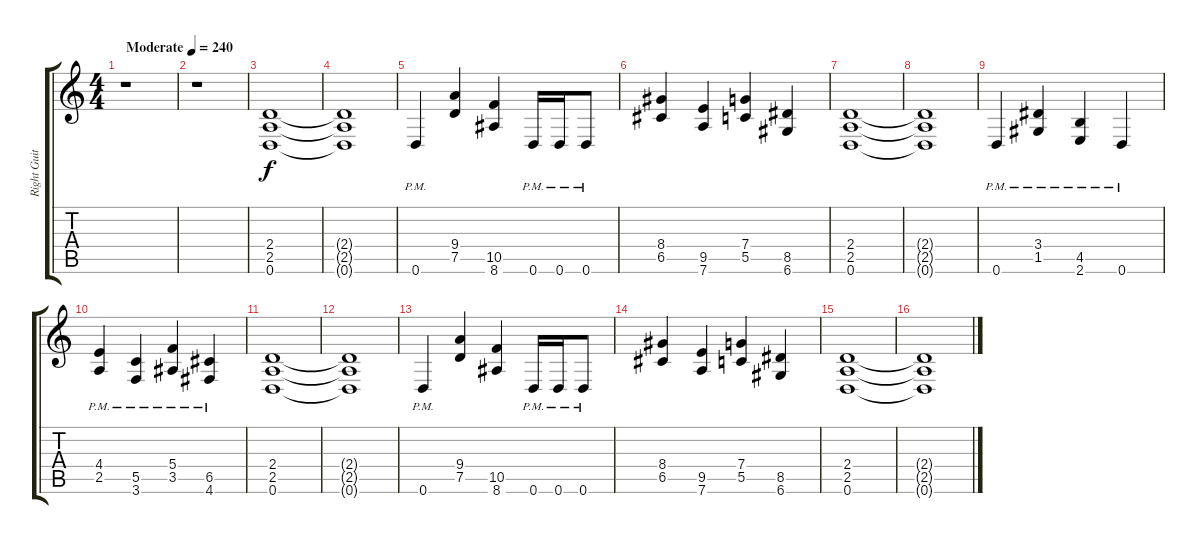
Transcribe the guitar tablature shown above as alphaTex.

\track ("Right Guitar" "Right Guit") {instrument distortionguitar}
\staff {score tabs}
\tuning (D4 A3 F3 C3 G2 D2) {hide}
\ts (4 4)
\section ("" "")
\tempo (240 "Moderate")
\clef g2
\ks c
r.1{dy f instrument distortionguitar} |
r.1 |
(2.4 2.5 0.6).1 |
(2.4{t} 2.5{t} 0.6{t}).1 |
0.6{pm}.4 (9.4 7.5).4 (10.5 8.6).4 0.6{pm}.16 0.6{pm}.16 0.6{pm}.8 |
(8.4 6.5).4 (9.5 7.6).4 (7.4 5.5).4 (8.5 6.6).4 |
(2.4 2.5 0.6).1 |
(2.4{t} 2.5{t} 0.6{t}).1 |
0.6{pm}.4 (3.4{pm} 1.5{pm}).4 (4.5{pm} 2.6{pm}).4 0.6{pm}.4 |
(4.4{pm} 2.5{pm}).4 (5.5{pm} 3.6{pm}).4 (5.4{pm} 3.5{pm}).4 (6.5{pm} 4.6{pm}).4 |
(2.4 2.5 0.6).1 |
(2.4{t} 2.5{t} 0.6{t}).1 |
0.6{pm}.4 (9.4 7.5).4 (10.5 8.6).4 0.6{pm}.16 0.6{pm}.16 0.6{pm}.8 |
(8.4 6.5).4 (9.5 7.6).4 (7.4 5.5).4 (8.5 6.6).4 |
(2.4 2.5 0.6).1 |
(2.4{t} 2.5{t} 0.6{t}).1
